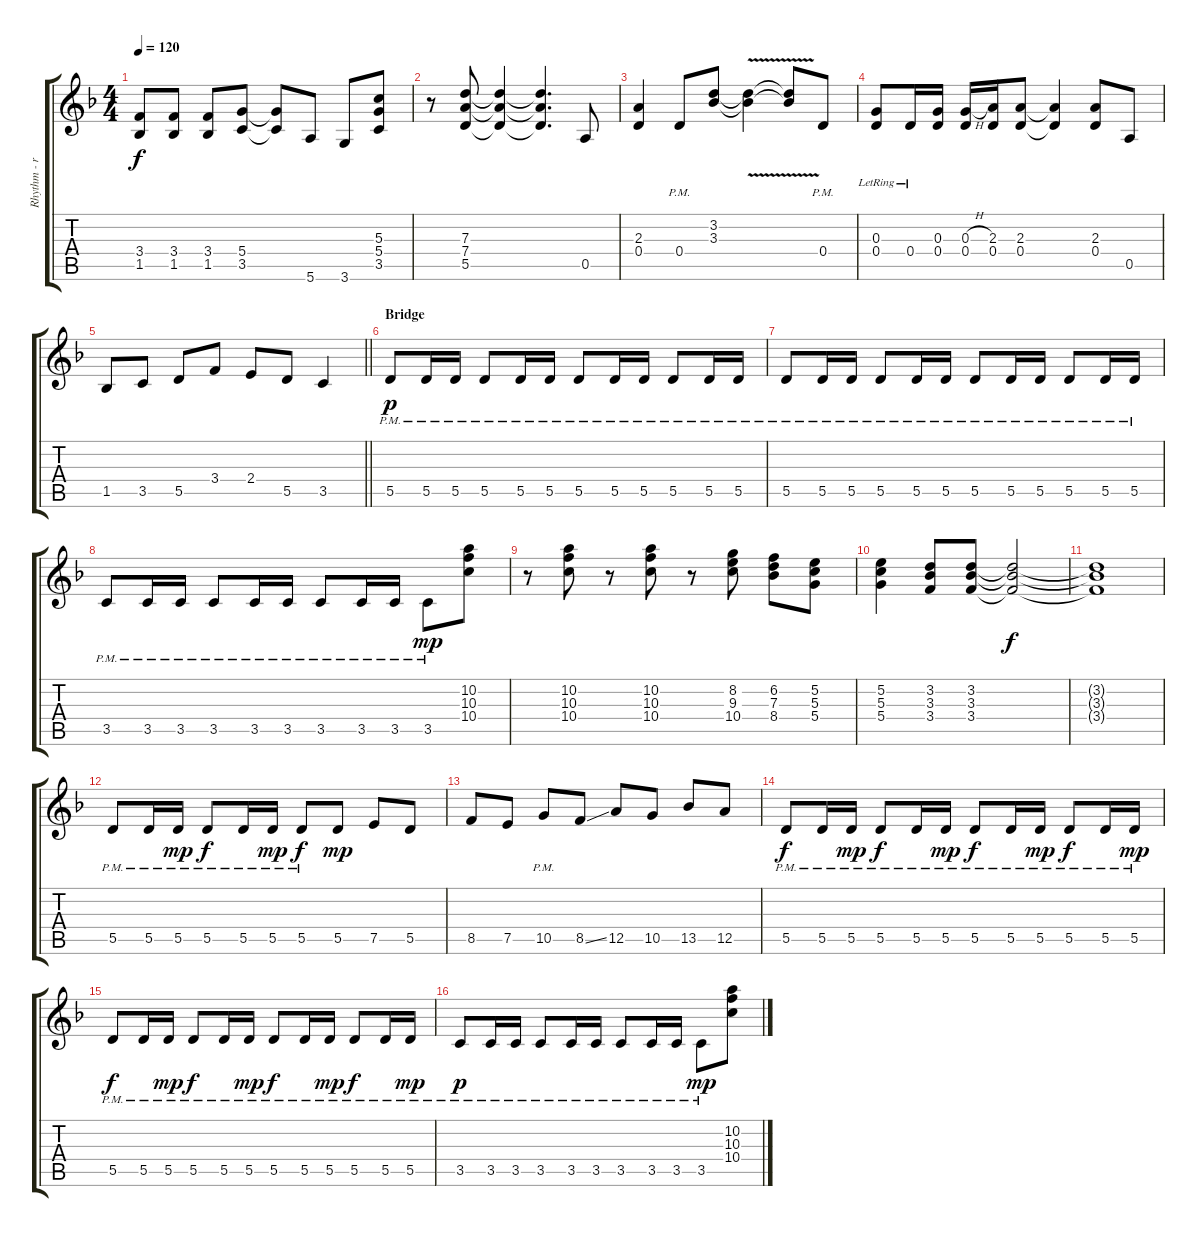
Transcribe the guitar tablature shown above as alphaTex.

\track ("Rhythm - right" "Rhythm - r") {instrument distortionguitar}
\staff {score tabs}
\tuning (E4 B3 G3 D3 A2 E2) {hide}
\ts (4 4)
\tempo 120
\clef g2
\ks dminor
(3.4 1.5).8{dy f} (3.4 1.5).8 (3.4 1.5).8 (5.4 3.5).8 (5.4{t} 3.5{t}).8 5.6.8 3.6.8 (5.3 5.4 3.5).8 |
r.8 (7.3 7.4 5.5).8 (7.3{t} 7.4{t} 5.5{t}).4 (7.3{t} 7.4{t} 5.5{t}).4{d} 0.5.8 |
(2.3 0.4).4 0.4{pm}.8 (3.2 3.3).8 (3.2{v t} 3.3{v t}).4 (3.2{t} 3.3{t}).8 0.4{pm}.8 |
(0.3{lr} 0.4{lr}).8 0.4{lr}.16 (0.3 0.4).16 (0.3{h} 0.4).16 (2.3 0.4).16 (2.3 0.4).8 (2.3{t} 0.4{t}).4 (2.3 0.4).8 0.5.8 |
\barLineRight lightlight
1.5.8 3.5.8 5.5.8 3.4.8 2.4.8 5.5.8 3.5.4 |
\section ("" "Bridge")
5.5{pm}.8{dy p} 5.5{pm}.16 5.5{pm}.16 5.5{pm}.8 5.5{pm}.16 5.5{pm}.16 5.5{pm}.8 5.5{pm}.16 5.5{pm}.16 5.5{pm}.8 5.5{pm}.16 5.5{pm}.16 |
5.5{pm}.8 5.5{pm}.16 5.5{pm}.16 5.5{pm}.8 5.5{pm}.16 5.5{pm}.16 5.5{pm}.8 5.5{pm}.16 5.5{pm}.16 5.5{pm}.8 5.5{pm}.16 5.5{pm}.16 |
3.5{pm}.8 3.5{pm}.16 3.5{pm}.16 3.5{pm}.8 3.5{pm}.16 3.5{pm}.16 3.5{pm}.8 3.5{pm}.16 3.5{pm}.16 3.5{pm}.8{dy mp} (10.2 10.3 10.4).8 |
r.8 (10.2 10.3 10.4).8 r.8 (10.2 10.3 10.4).8 r.8 (8.2 9.3 10.4).8 (6.2 7.3 8.4).8 (5.2 5.3 5.4).8 |
(5.2 5.3 5.4).4 (3.2 3.3 3.4).8 (3.2 3.3 3.4).8 (3.2{t} 3.3{t} 3.4{t}).2{dy f} |
(3.2{t} 3.3{t} 3.4{t}).1 |
5.5{pm}.8 5.5{pm}.16 5.5{pm}.16{dy mp} 5.5{pm}.8{dy f} 5.5{pm}.16 5.5{pm}.16{dy mp} 5.5{pm}.8{dy f} 5.5.8{dy mp} 7.5.8 5.5.8 |
8.5.8 7.5.8 10.5{pm}.8 8.5{ss}.8 12.5.8 10.5.8 13.5.8 12.5.8 |
5.5{pm}.8{dy f} 5.5{pm}.16 5.5{pm}.16{dy mp} 5.5{pm}.8{dy f} 5.5{pm}.16 5.5{pm}.16{dy mp} 5.5{pm}.8{dy f} 5.5{pm}.16 5.5{pm}.16{dy mp} 5.5{pm}.8{dy f} 5.5{pm}.16 5.5{pm}.16{dy mp} |
5.5{pm}.8{dy f} 5.5{pm}.16 5.5{pm}.16{dy mp} 5.5{pm}.8{dy f} 5.5{pm}.16 5.5{pm}.16{dy mp} 5.5{pm}.8{dy f} 5.5{pm}.16 5.5{pm}.16{dy mp} 5.5{pm}.8{dy f} 5.5{pm}.16 5.5{pm}.16{dy mp} |
3.5{pm}.8{dy p} 3.5{pm}.16 3.5{pm}.16 3.5{pm}.8 3.5{pm}.16 3.5{pm}.16 3.5{pm}.8 3.5{pm}.16 3.5{pm}.16 3.5{pm}.8{dy mp} (10.2 10.3 10.4).8
